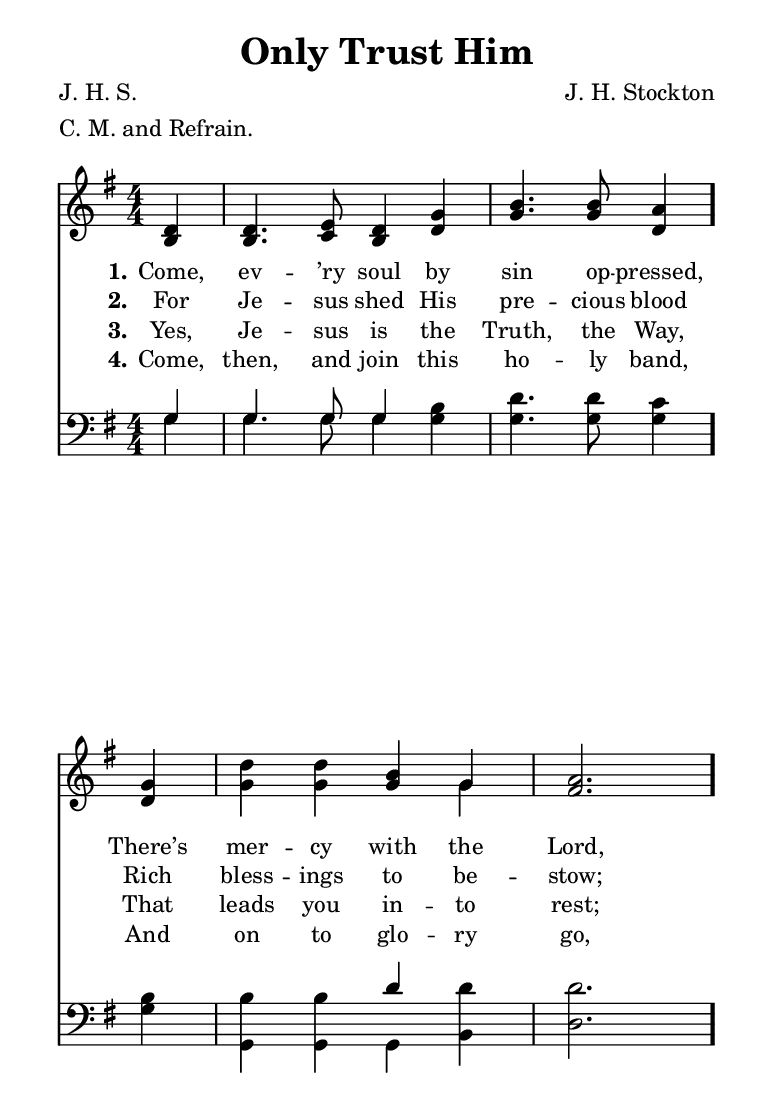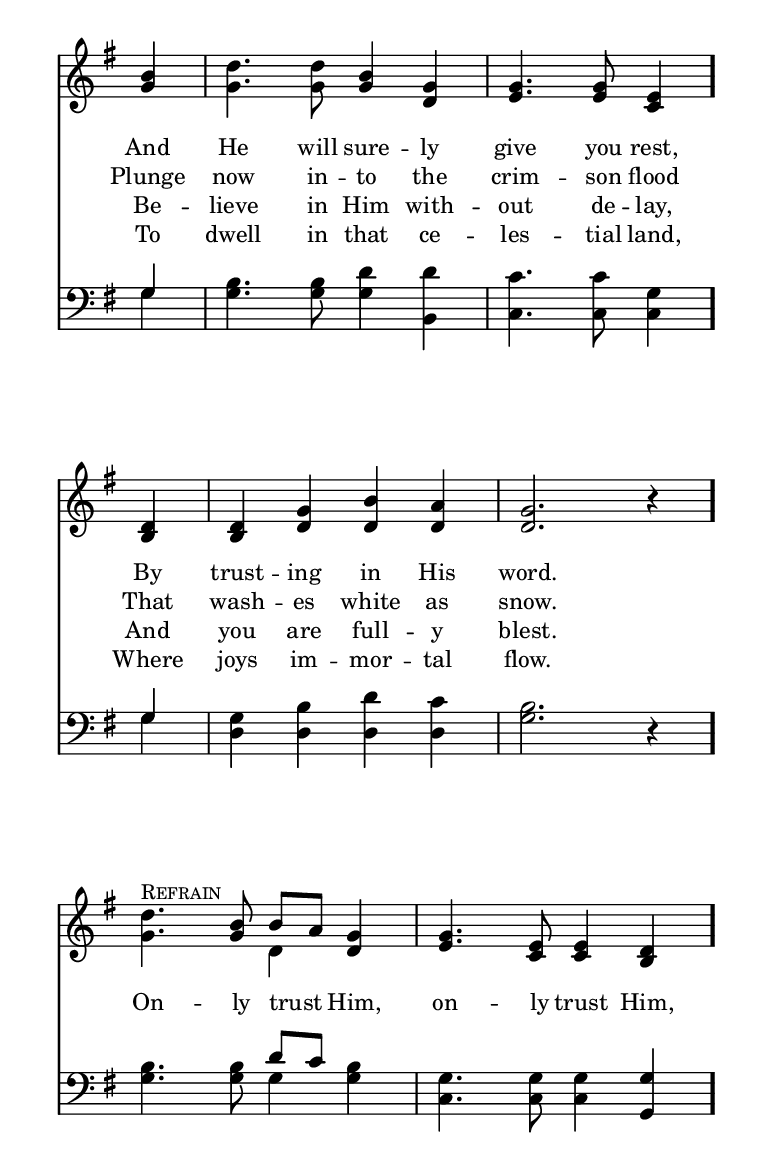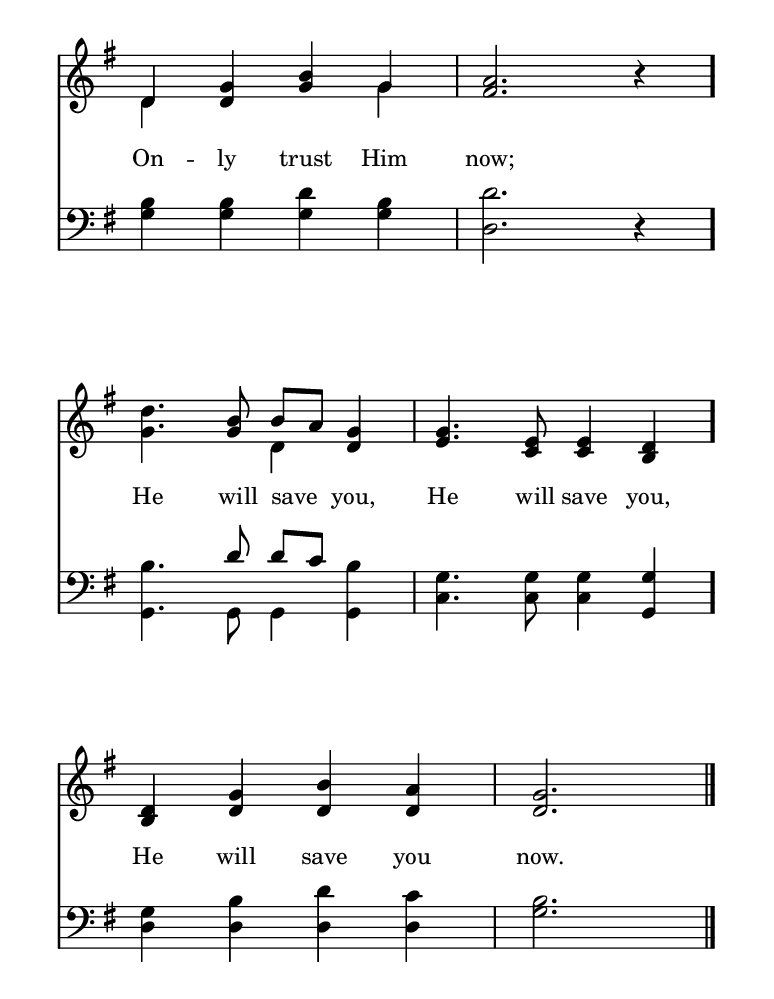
\include "common/global.ily"
\paper {
  \include "common/paper.ily"
  %ragged-bottom = ##t
  %ragged-last-bottom = ##t
  %systems-per-page = ##f
  %page-count = ##f
}

\header{
  hymnnumber = "29"
  title = "Only Trust Him"
  tunename = ""
  meter = "C. M. and Refrain."
  poet = "J. H. S." % TODO expand to J. H. Stockton ?
  composer = "J. H. Stockton"
  %copyright = ""
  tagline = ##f
}

% for fermata in MIDI
ta = { \tempo 4=90 }
tb = { \tempo 4=45 }

patternAA = { c4 | c4. c8 c4 c4 | c4. c8 c4 }

patternBA = { c4 | c4 c4 c4 c4 | c2. }
patternBB = { c4 | c4 c4 c4 c4 | c2. c4 }

patternCA = { c4. c8 c8[ c8] c4 | c4. c8 c4 c4 }
patternCB = { c4. c8 c4      c4 | c4. c8 c4 c4 }

patternDA = { c4 c4 c4 c4 | c2. c4 }

global = {
  \include "common/overrides.ily"
  \override Staff.TimeSignature.style = #'numbered
  \time 4/4
  \override Score.MetronomeMark.transparent = ##t % hide all fermata changes too
  \ta
  \key g \major
  \partial 4
  \autoBeamOff
}

notesSoprano = {
\global
\relative c' {

  \changePitch \patternAA { d | d e d g  | b b a }
  \changePitch \patternBA { g | d' d b g | a     }
  \changePitch \patternAA { b | d d b g  | g g e }
  \changePitch \patternBB { d | d g b a  | g r   }

  << s^\markup { \small \caps "Refrain" }
  \changePitch \patternCA { d' b b a g | g e e d } >>
  \changePitch \patternDA { d g b g    | a r     }
  \changePitch \patternCA { d b b a g  | g e e d }
  \changePitch \patternDA { d g b a    | g       }

  \bar "|."

}
}

notesAlto = {
\global
\relative e' {

  \changePitch \patternAA { b | b c b d | g g d }
  \changePitch \patternBA { d | g g g g | fis   }
  \changePitch \patternAA { g | g g g d | e e c }
  \changePitch \patternBB { b | b d d d | d r   }

  \changePitch \patternCB { g g d d | e c c b }
  \changePitch \patternDA { d d g g | fis r   }
  \changePitch \patternCB { g g d d | e c c b }
  \changePitch \patternDA { b d d d | d       }

}
}

notesTenor = {
\global
\relative a {

  \changePitch \patternAA { g  | g g g b | d d c }
  \changePitch \patternBA { b  | b b d d | d     }
  \changePitch \patternAA { g, | b b d d | c c g }
  \changePitch \patternBB { g  | g b d c | b r   }

  \changePitch \patternCA { b b d c b | g g g g }
  \changePitch \patternDA { b b d b   | d r     }
  \changePitch \patternCA { b d d c b | g g g g }
  \changePitch \patternDA { g b d c   | b       }

}
}

notesBass = {
\global
\relative f {

  \changePitch \patternAA { g  | g g g g  | g g g }
  \changePitch \patternBA { g  | g, g g b | d     }
  \changePitch \patternAA { g  | g g g b, | c c c }
  \changePitch \patternBB { g' | d d d d  | g r   }

  \changePitch \patternCB { g g g g  | c, c c g }
  \changePitch \patternDA { g' g g g | d r      }
  \changePitch \patternCB { g, g g g | c c c g  }
  \changePitch \patternDA { d' d d d | g        }

}
}

Refrain = \lyricmode {

On -- ly trust Him, on -- ly trust Him, \bar "."
On -- ly trust Him now; \bar "." \break
He will save you, He will save you, \bar "."
He will save you now. \bar "." \break

}

wordsA = \lyricmode {
\set stanza = "1."

Come, ev -- ’ry soul by sin op -- pressed, \bar "."
There’s mer -- cy with the Lord, \bar "." \break
And He will sure -- ly give you rest, \bar "."
By trust -- ing in His word. \bar "." \break

}

wordsB = \lyricmode {
\set stanza = "2."

For Je -- sus shed His pre -- cious blood
Rich bless -- ings to be -- stow;
Plunge now in -- to the crim -- son flood
That wash -- es white as snow.

\Refrain

}

wordsC = \lyricmode {
\set stanza = "3."

Yes, Je -- sus is the Truth, the Way,
That leads you in -- to rest;
Be -- lieve in Him with -- out de -- lay,
And you are full -- y blest.

}

wordsD = \lyricmode {
\set stanza = "4."

Come, then, and join this ho -- ly band,
And on to glo -- ry go,
To dwell in that ce -- les -- tial land,
Where joys im -- mor -- tal flow.

}

\score {
  \context ChoirStaff <<
    \context Staff = upper <<
      \set Staff.autoBeaming = ##f
      \set ChoirStaff.systemStartDelimiter = #'SystemStartBar
      \set ChoirStaff.printPartCombineTexts = ##f
      \partcombine #'(2 . 9) \notesSoprano \notesAlto
      \context NullVoice = sopranos { \voiceOne << \notesSoprano >> }
      \context NullVoice = altos { \voiceTwo << \notesAlto >> }
      \context Lyrics = one   \lyricsto sopranos \wordsA
      \context Lyrics = two   \lyricsto sopranos \wordsB
      \context Lyrics = three \lyricsto sopranos \wordsC
      \context Lyrics = four  \lyricsto sopranos \wordsD
      %\context Lyrics = five  \lyricsto sopranos \wordsE
    >>
    \context Staff = men <<
      \clef bass
      \set ChoirStaff.printPartCombineTexts = ##f
      \partcombine #'(2 . 9) \notesTenor \notesBass
      \context NullVoice = tenors { \voiceOne << \notesTenor >> }
      \context NullVoice = basses { \voiceTwo << \notesBass >> }
    >>
  >>
  \layout {
    \include "common/layout.ily"
  }
  \midi{
    \include "common/midi.ily"
  }
}

\version "2.19.49"  % necessary for upgrading to future LilyPond versions.

% vi:set et ts=2 sw=2 ai nocindent syntax=lilypond:
